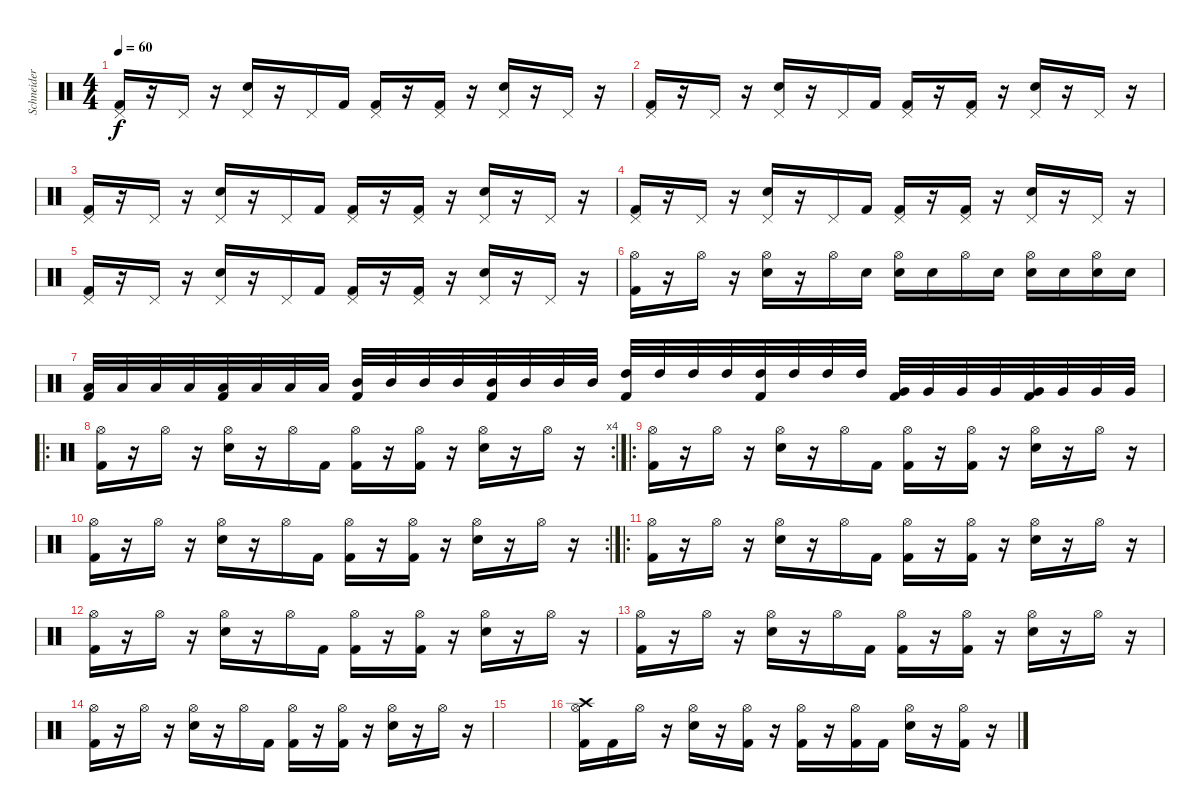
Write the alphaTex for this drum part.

\track ("Schneider" "Schneider") {instrument percussion}
\staff {score}
\articulation defaults
\ts (4 4)
\tempo 60
\clef neutral
\ks c
("Pedal Hi-Hat (hit)" "Kick (hit) 2").16{dy f} r.16 "Pedal Hi-Hat (hit)".16 r.16 ("Pedal Hi-Hat (hit)" "Snare (hit) 2").16 r.16 "Pedal Hi-Hat (hit)".16 "Kick (hit) 2".16 ("Pedal Hi-Hat (hit)" "Kick (hit) 2").16 r.16 ("Pedal Hi-Hat (hit)" "Kick (hit) 2").16 r.16 ("Pedal Hi-Hat (hit)" "Snare (hit) 2").16 r.16 "Pedal Hi-Hat (hit)".16 r.16 |
("Pedal Hi-Hat (hit)" "Kick (hit) 2").16 r.16 "Pedal Hi-Hat (hit)".16 r.16 ("Pedal Hi-Hat (hit)" "Snare (hit) 2").16 r.16 "Pedal Hi-Hat (hit)".16 "Kick (hit) 2".16 ("Pedal Hi-Hat (hit)" "Kick (hit) 2").16 r.16 ("Pedal Hi-Hat (hit)" "Kick (hit) 2").16 r.16 ("Pedal Hi-Hat (hit)" "Snare (hit) 2").16 r.16 "Pedal Hi-Hat (hit)".16 r.16 |
("Pedal Hi-Hat (hit)" "Kick (hit) 2").16 r.16 "Pedal Hi-Hat (hit)".16 r.16 ("Pedal Hi-Hat (hit)" "Snare (hit) 2").16 r.16 "Pedal Hi-Hat (hit)".16 "Kick (hit) 2".16 ("Pedal Hi-Hat (hit)" "Kick (hit) 2").16 r.16 ("Pedal Hi-Hat (hit)" "Kick (hit) 2").16 r.16 ("Pedal Hi-Hat (hit)" "Snare (hit) 2").16 r.16 "Pedal Hi-Hat (hit)".16 r.16 |
("Pedal Hi-Hat (hit)" "Kick (hit) 2").16 r.16 "Pedal Hi-Hat (hit)".16 r.16 ("Pedal Hi-Hat (hit)" "Snare (hit) 2").16 r.16 "Pedal Hi-Hat (hit)".16 "Kick (hit) 2".16 ("Pedal Hi-Hat (hit)" "Kick (hit) 2").16 r.16 ("Pedal Hi-Hat (hit)" "Kick (hit) 2").16 r.16 ("Pedal Hi-Hat (hit)" "Snare (hit) 2").16 r.16 "Pedal Hi-Hat (hit)".16 r.16 |
("Pedal Hi-Hat (hit)" "Kick (hit) 2").16 r.16 "Pedal Hi-Hat (hit)".16 r.16 ("Pedal Hi-Hat (hit)" "Snare (hit) 2").16 r.16 "Pedal Hi-Hat (hit)".16 "Kick (hit) 2".16 ("Pedal Hi-Hat (hit)" "Kick (hit) 2").16 r.16 ("Pedal Hi-Hat (hit)" "Kick (hit) 2").16 r.16 ("Pedal Hi-Hat (hit)" "Snare (hit) 2").16 r.16 "Pedal Hi-Hat (hit)".16 r.16 |
("Hi-Hat (open)" "Kick (hit) 2").16 r.16 "Hi-Hat (open)".16 r.16 ("Hi-Hat (open)" "Snare (hit) 2").16 r.16 "Hi-Hat (open)".16 "Snare (hit) 2".16 ("Hi-Hat (open)" "Snare (hit) 2").16 "Snare (hit) 2".16 "Hi-Hat (open)".16 "Snare (hit) 2".16 ("Hi-Hat (open)" "Snare (hit) 2").16 "Snare (hit) 2".16 ("Hi-Hat (open)" "Snare (hit) 2").16 "Snare (hit) 2".16 |
("Low Tom (hit)" "Kick (hit) 2").32{balance 0} "Low Tom (hit)".32{balance 16} "Low Tom (hit)".32 "Low Tom (hit)".32 ("Low Tom (hit)" "Kick (hit) 2").32 "Low Tom (hit)".32 "Low Tom (hit)".32 "Low Tom (hit)".32 ("Mid Tom (hit)" "Kick (hit) 2").32 "Mid Tom (hit)".32 "Mid Tom (hit)".32 "Mid Tom (hit)".32 ("Mid Tom (hit)" "Kick (hit) 2").32 "Mid Tom (hit)".32 "Mid Tom (hit)".32 "Mid Tom (hit)".32 ("High Tom (hit)" "Kick (hit) 2").32 "High Tom (hit)".32 "High Tom (hit)".32 "High Tom (hit)".32 ("High Tom (hit)" "Kick (hit) 2").32 "High Tom (hit)".32 "High Tom (hit)".32 "High Tom (hit)".32 ("Very Low Tom (hit)" "Kick (hit) 2").32 "Very Low Tom (hit)".32 "Very Low Tom (hit)".32 "Very Low Tom (hit)".32 ("Very Low Tom (hit)" "Kick (hit) 2").32 "Very Low Tom (hit)".32 "Very Low Tom (hit)".32 "Very Low Tom (hit)".32 |
\ro
\rc 4
("Hi-Hat (open)" "Kick (hit) 2").16{balance 8} r.16 "Hi-Hat (open)".16 r.16 ("Hi-Hat (open)" "Snare (hit) 2").16 r.16 "Hi-Hat (open)".16 "Kick (hit) 2".16 ("Hi-Hat (open)" "Kick (hit) 2").16 r.16 ("Hi-Hat (open)" "Kick (hit) 2").16 r.16 ("Hi-Hat (open)" "Snare (hit) 2").16 r.16 "Hi-Hat (open)".16 r.16 |
\ro
("Hi-Hat (open)" "Kick (hit) 2").16 r.16 "Hi-Hat (open)".16 r.16 ("Hi-Hat (open)" "Snare (hit) 2").16 r.16 "Hi-Hat (open)".16 "Kick (hit) 2".16 ("Hi-Hat (open)" "Kick (hit) 2").16 r.16 ("Hi-Hat (open)" "Kick (hit) 2").16 r.16 ("Hi-Hat (open)" "Snare (hit) 2").16 r.16 "Hi-Hat (open)".16 r.16 |
\rc 2
("Hi-Hat (open)" "Kick (hit) 2").16 r.16 "Hi-Hat (open)".16 r.16 ("Hi-Hat (open)" "Snare (hit) 2").16 r.16 "Hi-Hat (open)".16 "Kick (hit) 2".16 ("Hi-Hat (open)" "Kick (hit) 2").16 r.16 ("Hi-Hat (open)" "Kick (hit) 2").16 r.16 ("Hi-Hat (open)" "Snare (hit) 2").16 r.16 "Hi-Hat (open)".16 r.16 |
\ro
("Hi-Hat (open)" "Kick (hit) 2").16 r.16 "Hi-Hat (open)".16 r.16 ("Hi-Hat (open)" "Snare (hit) 2").16 r.16 "Hi-Hat (open)".16 "Kick (hit) 2".16 ("Hi-Hat (open)" "Kick (hit) 2").16 r.16 ("Hi-Hat (open)" "Kick (hit) 2").16 r.16 ("Hi-Hat (open)" "Snare (hit) 2").16 r.16 "Hi-Hat (open)".16 r.16 |
("Hi-Hat (open)" "Kick (hit) 2").16 r.16 "Hi-Hat (open)".16 r.16 ("Hi-Hat (open)" "Snare (hit) 2").16 r.16 "Hi-Hat (open)".16 "Kick (hit) 2".16 ("Hi-Hat (open)" "Kick (hit) 2").16 r.16 ("Hi-Hat (open)" "Kick (hit) 2").16 r.16 ("Hi-Hat (open)" "Snare (hit) 2").16 r.16 "Hi-Hat (open)".16 r.16 |
("Hi-Hat (open)" "Kick (hit) 2").16 r.16 "Hi-Hat (open)".16 r.16 ("Hi-Hat (open)" "Snare (hit) 2").16 r.16 "Hi-Hat (open)".16 "Kick (hit) 2".16 ("Hi-Hat (open)" "Kick (hit) 2").16 r.16 ("Hi-Hat (open)" "Kick (hit) 2").16 r.16 ("Hi-Hat (open)" "Snare (hit) 2").16 r.16 "Hi-Hat (open)".16 r.16 |
("Hi-Hat (open)" "Kick (hit) 2").16 r.16 "Hi-Hat (open)".16 r.16 ("Hi-Hat (open)" "Snare (hit) 2").16 r.16 "Hi-Hat (open)".16 "Kick (hit) 2".16 ("Hi-Hat (open)" "Kick (hit) 2").16 r.16 ("Hi-Hat (open)" "Kick (hit) 2").16 r.16 ("Hi-Hat (open)" "Snare (hit) 2").16 r.16 "Hi-Hat (open)".16 r.16 |
|
("Crash high (hit)" "Hi-Hat (open)" "Kick (hit) 2").16 "Kick (hit) 2".16 "Hi-Hat (open)".16 r.16 ("Hi-Hat (open)" "Snare (hit) 2").16 r.16 ("Hi-Hat (open)" "Kick (hit) 2").16 r.16 ("Hi-Hat (open)" "Kick (hit) 2").16 r.16 ("Hi-Hat (open)" "Kick (hit) 2").16 "Kick (hit) 2".16 ("Hi-Hat (open)" "Snare (hit) 2").16 r.16 ("Hi-Hat (open)" "Kick (hit) 2").16 r.16
